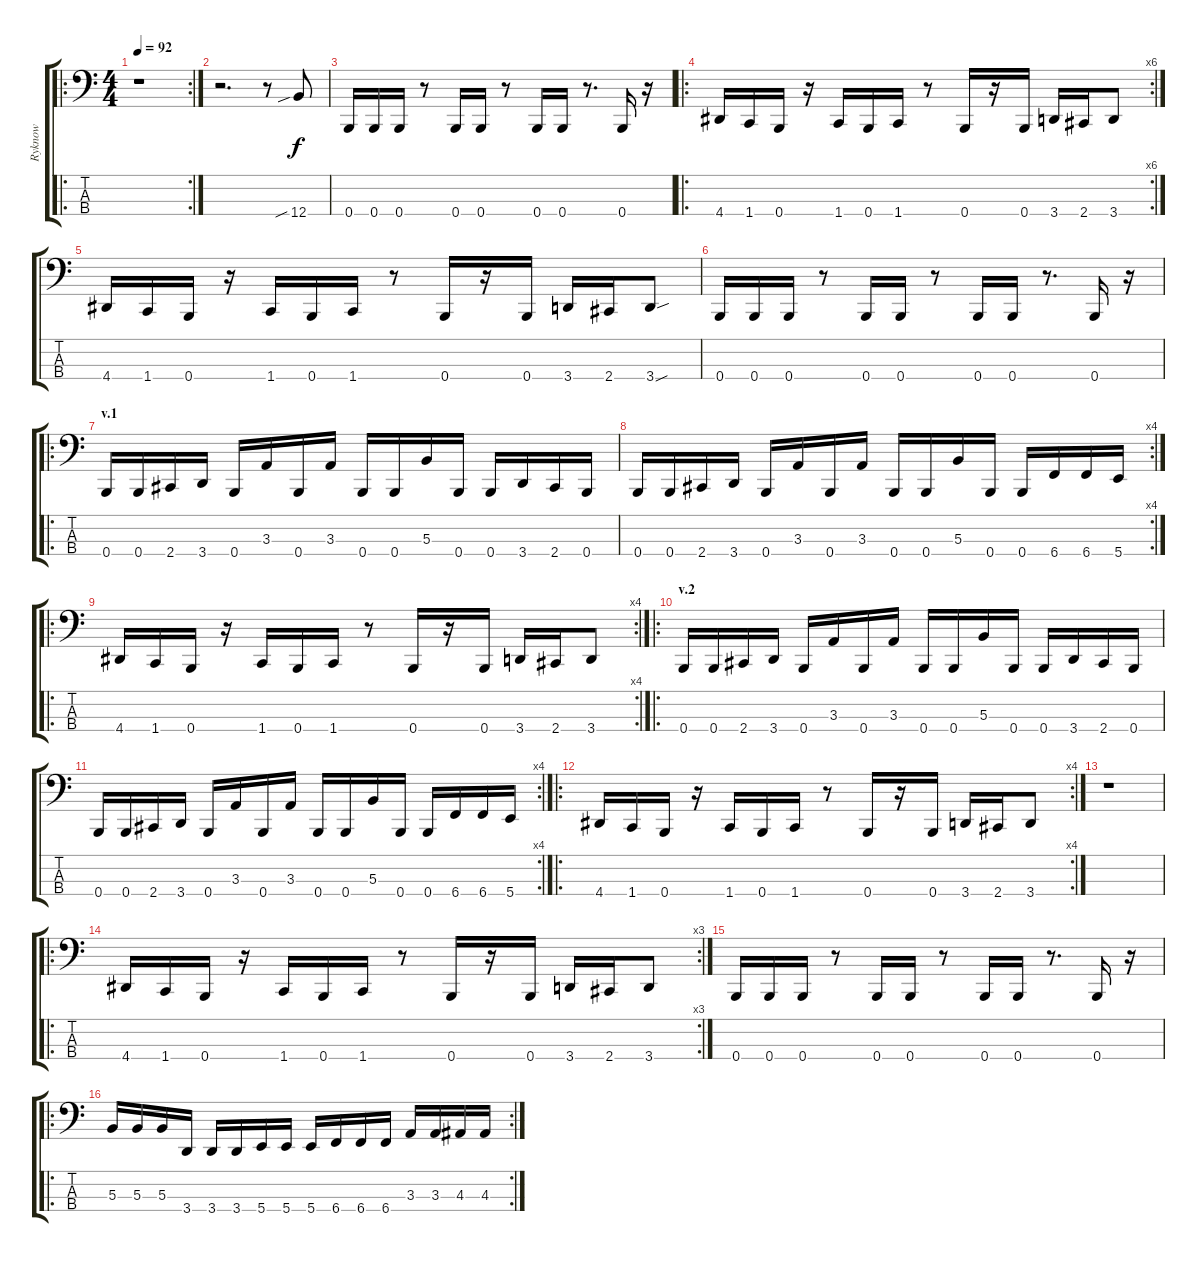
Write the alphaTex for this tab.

\track ("Ryknow" "Ryknow") {instrument slapbass1}
\staff {score tabs}
\tuning (E2 B1 Gb1 B0) {hide}
\ro
\rc 2
\ts (4 4)
\tempo 92
\clef f4
\ks c
r.1{dy f instrument slapbass1} |
r.2{d} r.8 12.4{sib}.8 |
0.4.16 0.4.16 0.4.16 r.8 0.4.16 0.4.16 r.8 0.4.16 0.4.16 r.8{d} 0.4.16 r.16 |
\ro
\rc 6
4.4.16 1.4.16 0.4.16 r.16 1.4.16 0.4.16 1.4.16 r.8 0.4.16 r.16 0.4.16 3.4.16 2.4.16 3.4.8 |
4.4.16 1.4.16 0.4.16 r.16 1.4.16 0.4.16 1.4.16 r.8 0.4.16 r.16 0.4.16 3.4.16 2.4.16 3.4{sou}.8 |
0.4.16 0.4.16 0.4.16 r.8 0.4.16 0.4.16 r.8 0.4.16 0.4.16 r.8{d} 0.4.16 r.16 |
\ro
\section ("" "v.1")
0.4.16 0.4.16 2.4.16 3.4.16 0.4.16 3.3.16 0.4.16 3.3.16 0.4.16 0.4.16 5.3.16 0.4.16 0.4.16 3.4.16 2.4.16 0.4.16 |
\rc 4
0.4.16 0.4.16 2.4.16 3.4.16 0.4.16 3.3.16 0.4.16 3.3.16 0.4.16 0.4.16 5.3.16 0.4.16 0.4.16 6.4.16 6.4.16 5.4.16 |
\ro
\rc 4
4.4.16 1.4.16 0.4.16 r.16 1.4.16 0.4.16 1.4.16 r.8 0.4.16 r.16 0.4.16 3.4.16 2.4.16 3.4.8 |
\ro
\section ("" "v.2")
0.4.16 0.4.16 2.4.16 3.4.16 0.4.16 3.3.16 0.4.16 3.3.16 0.4.16 0.4.16 5.3.16 0.4.16 0.4.16 3.4.16 2.4.16 0.4.16 |
\rc 4
0.4.16 0.4.16 2.4.16 3.4.16 0.4.16 3.3.16 0.4.16 3.3.16 0.4.16 0.4.16 5.3.16 0.4.16 0.4.16 6.4.16 6.4.16 5.4.16 |
\ro
\rc 4
4.4.16 1.4.16 0.4.16 r.16 1.4.16 0.4.16 1.4.16 r.8 0.4.16 r.16 0.4.16 3.4.16 2.4.16 3.4.8 |
r.1 |
\ro
\rc 3
4.4.16 1.4.16 0.4.16 r.16 1.4.16 0.4.16 1.4.16 r.8 0.4.16 r.16 0.4.16 3.4.16 2.4.16 3.4.8 |
0.4.16 0.4.16 0.4.16 r.8 0.4.16 0.4.16 r.8 0.4.16 0.4.16 r.8{d} 0.4.16 r.16 |
\ro
\rc 2
5.3.16 5.3.16 5.3.16 3.4.16 3.4.16 3.4.16 5.4.16 5.4.16 5.4.16 6.4.16 6.4.16 6.4.16 3.3.16 3.3.16 4.3.16 4.3.16
